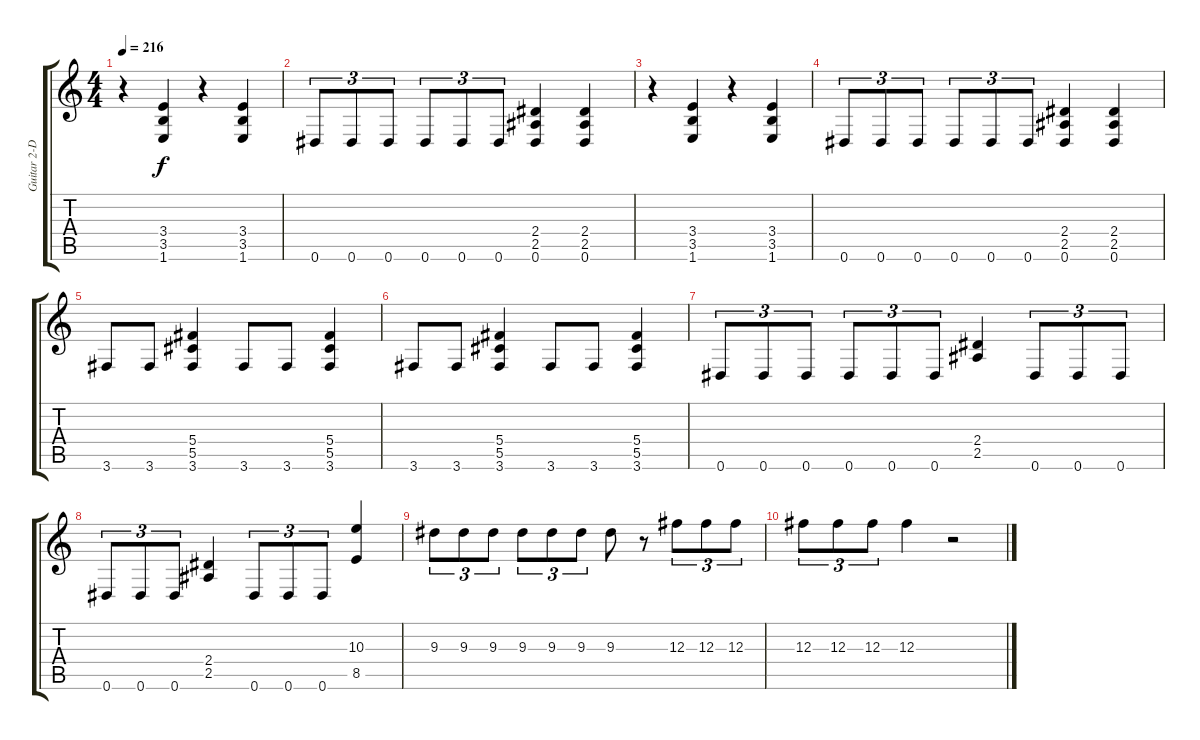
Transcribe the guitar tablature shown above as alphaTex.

\track ("Guitar 2-Dist" "Guitar 2-D") {instrument distortionguitar}
\staff {score tabs}
\tuning (Eb4 Bb3 Gb3 Db3 Ab2 Eb2) {hide}
\ts (4 4)
\tempo 216
\clef g2
\ks c
r.4{dy f} (3.4 3.5 1.6).4 r.4 (3.4 3.5 1.6).4 |
0.6.8{tu (3 2)} 0.6.8{tu (3 2)} 0.6.8{tu (3 2)} 0.6.8{tu (3 2)} 0.6.8{tu (3 2)} 0.6.8{tu (3 2)} (2.4 2.5 0.6).4 (2.4 2.5 0.6).4 |
r.4 (3.4 3.5 1.6).4 r.4 (3.4 3.5 1.6).4 |
0.6.8{tu (3 2)} 0.6.8{tu (3 2)} 0.6.8{tu (3 2)} 0.6.8{tu (3 2)} 0.6.8{tu (3 2)} 0.6.8{tu (3 2)} (2.4 2.5 0.6).4 (2.4 2.5 0.6).4 |
3.6.8 3.6.8 (5.4 5.5 3.6).4 3.6.8 3.6.8 (5.4 5.5 3.6).4 |
3.6.8 3.6.8 (5.4 5.5 3.6).4 3.6.8 3.6.8 (5.4 5.5 3.6).4 |
0.6.8{tu (3 2)} 0.6.8{tu (3 2)} 0.6.8{tu (3 2)} 0.6.8{tu (3 2)} 0.6.8{tu (3 2)} 0.6.8{tu (3 2)} (2.4 2.5).4 0.6.8{tu (3 2)} 0.6.8{tu (3 2)} 0.6.8{tu (3 2)} |
0.6.8{tu (3 2)} 0.6.8{tu (3 2)} 0.6.8{tu (3 2)} (2.4 2.5).4 0.6.8{tu (3 2)} 0.6.8{tu (3 2)} 0.6.8{tu (3 2)} (10.3 8.5).4 |
9.3.8{tu (3 2)} 9.3.8{tu (3 2)} 9.3.8{tu (3 2)} 9.3.8{tu (3 2)} 9.3.8{tu (3 2)} 9.3.8{tu (3 2)} 9.3.8 r.8 12.3.8{tu (3 2)} 12.3.8{tu (3 2)} 12.3.8{tu (3 2)} |
12.3.8{tu (3 2)} 12.3.8{tu (3 2)} 12.3.8{tu (3 2)} 12.3.4 r.2
